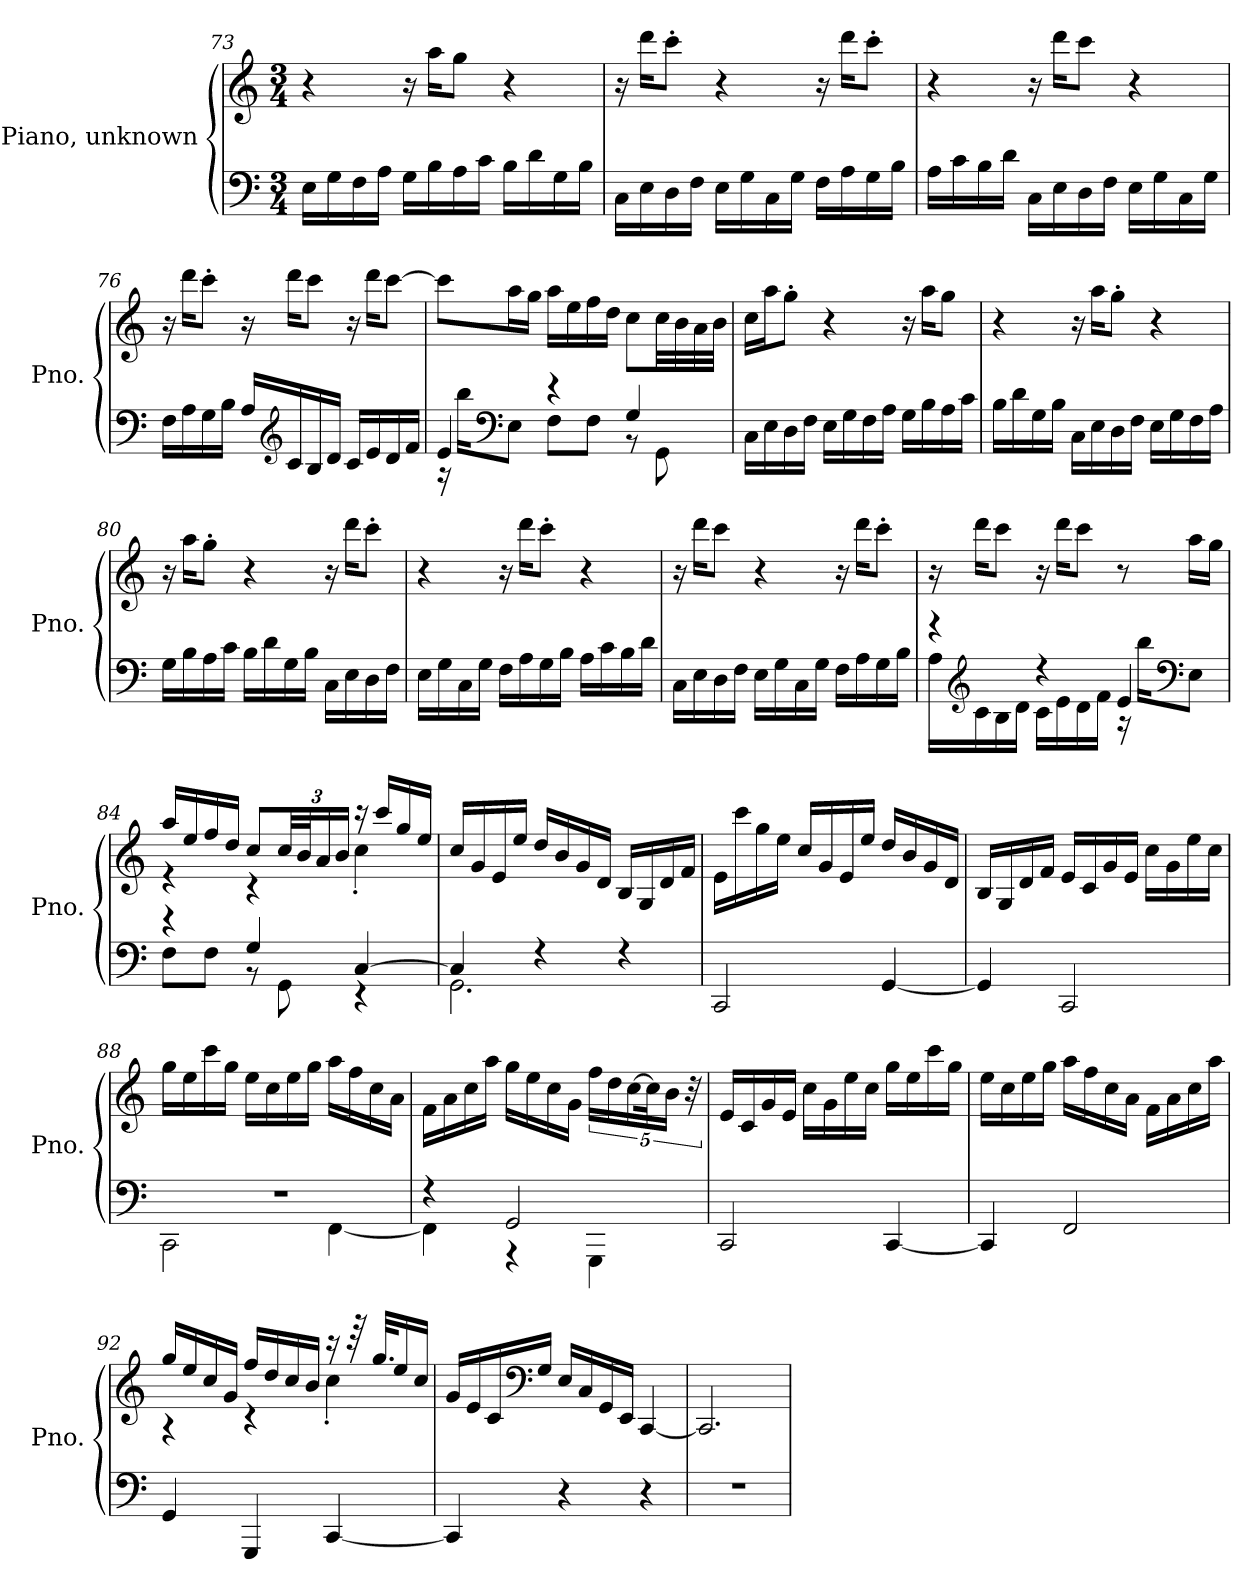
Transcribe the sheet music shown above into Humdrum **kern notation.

**kern	**kern
*part1	*part1
*staff2	*staff1
*I"Piano, unknown	*
*I'Pno.	*
*clefF4	*clefG2
*k[]	*k[]
*M3/4	*M3/4
=73	=73
16E\LL	4r
16G\	.
16F\	.
16A\JJ	.
16G\LL	16r
16B\	16aa\KL
16A\	8gg\J
16c\JJ	.
16B\LL	4r
16d\	.
16G\	.
16B\JJ	.
=74	=74
16C\LL	16r
16E\	16ddd\KL
16D\	8ccc'\J
16F\JJ	.
16E\LL	4r
16G\	.
16C\	.
16G\JJ	.
16F\LL	16r
16A\	16ddd\KL
16G\	8ccc'\J
16B\JJ	.
!!LO:LB:g=z
=75	=75
16A\LL	4r
16c\	.
16B\	.
16d\JJ	.
16C\LL	16r
16E\	16ddd\KL
16D\	8ccc\J
16F\JJ	.
16E\LL	4r
16G\	.
16C\	.
16G\JJ	.
=76	=76
16F\LL	16r
16A\	16ddd\KL
16G\	8ccc'\J
16B\JJ	.
16A/LL	16r
*clefG2	*
16c/	16ddd\KL
16B/	8ccc\J
16d/JJ	.
16c/LL	16r
16e/	16ddd\KL
16d/	[8ccc\J
16f/JJ	.
=77	=77
*^	*
4e/	16r	8ccc\L]
.	16bb\KL	.
*clefF4	*	*
.	8E\J	16aa\L
.	.	16gg\JJ
4r	8F\L	16aa\LL
.	.	16ee\
.	8F\J	16ff\
.	.	16dd\JJ
4G/	8r	8cc\L
.	8GG\	32cc\LL
.	.	32b\
.	.	32a\
.	.	32b\JJJ
*v	*v	*
!!LO:LB:g=z
=78	=78
16C\LL	16cc\LL
16E\	16aa\J
16D\	8gg'\J
16F\JJ	.
16E\LL	4r
16G\	.
16F\	.
16A\JJ	.
16G\LL	16r
16B\	16aa\KL
16A\	8gg\J
16c\JJ	.
=79	=79
16B\LL	4r
16d\	.
16G\	.
16B\JJ	.
16C\LL	16r
16E\	16aa\KL
16D\	8gg'\J
16F\JJ	.
16E\LL	4r
16G\	.
16F\	.
16A\JJ	.
=80	=80
16G\LL	16r
16B\	16aa\KL
16A\	8gg'\J
16c\JJ	.
16B\LL	4r
16d\	.
16G\	.
16B\JJ	.
16C\LL	16r
16E\	16ddd\KL
16D\	8ccc'\J
16F\JJ	.
!!LO:PB:g=z
=81	=81
16E\LL	4r
16G\	.
16C\	.
16G\JJ	.
16F\LL	16r
16A\	16ddd\KL
16G\	8ccc'\J
16B\JJ	.
16A\LL	4r
16c\	.
16B\	.
16d\JJ	.
=82	=82
16C\LL	16r
16E\	16ddd\KL
16D\	8ccc\J
16F\JJ	.
16E\LL	4r
16G\	.
16C\	.
16G\JJ	.
16F\LL	16r
16A\	16ddd\KL
16G\	8ccc'\J
16B\JJ	.
=83	=83
*^	*
4r	16A\LL	16r
*clefG2	*	*
.	16c\	16ddd\KL
.	16B\	8ccc\J
.	16d\JJ	.
4r	16c\LL	16r
.	16e\	16ddd\KL
.	16d\	8ccc\J
.	16f\JJ	.
4e/	16r	8r
.	16bb\KL	.
*clefF4	*	*
.	8E\J	16aa\LL
.	.	16gg\JJ
!!LO:LB:g=z
=84	=84	=84
*	*	*^
4r	8F\L	16aa/LL	4r
.	.	16ee/	.
.	8F\J	16ff/	.
.	.	16dd/JJ	.
4G/	8r	8cc/L	4r
*	*	*Xbrackettup	*
.	8GG\	48cc/LL	.
.	.	48b/J	.
.	.	24a/	.
.	.	24b/JJ	.
[4C/	4r	16r	4cc'\
.	.	16ccc/LL	.
.	.	16gg/	.
.	.	16ee/JJ	.
*	*	*v	*v
=85	=85	=85
4C/]	2.GG\	16cc/LL
.	.	16g/
.	.	16e/
.	.	16ee/JJ
4r	.	16dd/LL
.	.	16b/
.	.	16g/
.	.	16d/JJ
4r	.	16B/LL
.	.	16G/
.	.	16d/
.	.	16f/JJ
*v	*v	*
=86	=86
2CC/	16e\LL
.	16ccc\
.	16gg\
.	16ee\JJ
.	16cc/LL
.	16g/
.	16e/
.	16ee/JJ
[4GG/	16dd/LL
.	16b/
.	16g/
.	16d/JJ
!!LO:LB:g=z
=87	=87
4GG/]	16B/LL
.	16G/
.	16d/
.	16f/JJ
2CC/	16e/LL
.	16c/
.	16g/
.	16e/JJ
.	16cc\LL
.	16g\
.	16ee\
.	16cc\JJ
=88	=88
*^	*
2.r	2CC\	16gg\LL
.	.	16ee\
.	.	16ccc\
.	.	16gg\JJ
.	.	16ee\LL
.	.	16cc\
.	.	16ee\
.	.	16gg\JJ
.	[4FF\	16aa\LL
.	.	16ff\
.	.	16cc\
.	.	16a\JJ
=89	=89	=89
4r	4FF\]	16f\LL
.	.	16a\
.	.	16cc\
.	.	16aa\JJ
2GG/	4r	16gg\LL
.	.	16ee\
.	.	16cc\
.	.	16g\JJ
*	*	*brackettup
.	4GGG\	20ff\LL
.	.	20dd\
.	.	[20cc\
.	.	40cc\K]
.	.	20b\JJ
.	.	40r
*v	*v	*
!!LO:LB:g=z
=90	=90
2CC/	16e/LL
.	16c/
.	16g/
.	16e/JJ
.	16cc\LL
.	16g\
.	16ee\
.	16cc\JJ
[4CC/	16gg\LL
.	16ee\
.	16ccc\
.	16gg\JJ
=91	=91
4CC/]	16ee\LL
.	16cc\
.	16ee\
.	16gg\JJ
2FF/	16aa\LL
.	16ff\
.	16cc\
.	16a\JJ
.	16f\LL
.	16a\
.	16cc\
.	16aa\JJ
=92	=92
*	*^
4GG/	16gg/LL	4r
.	16ee/	.
.	16cc/	.
.	16g/JJ	.
4GGG/	16ff/LL	4r
.	16dd/	.
.	16cc/	.
.	16b/JJ	.
[4CC/	16r	4cc'\
.	64r	.
.	32.gg/KLL	.
.	16ee/	.
.	16cc/JJ	.
*	*v	*v
!!LO:LB:g=z
=93	=93
4CC/]	16g/LL
.	16e/
.	16c/
*	*clefF4
.	16G/JJ
4r	16E/LL
.	16C/
.	16GG/
.	16EE/JJ
4r	[4CC/
=94	=94
2.r	2.CC/]
=	=
*-	*-
